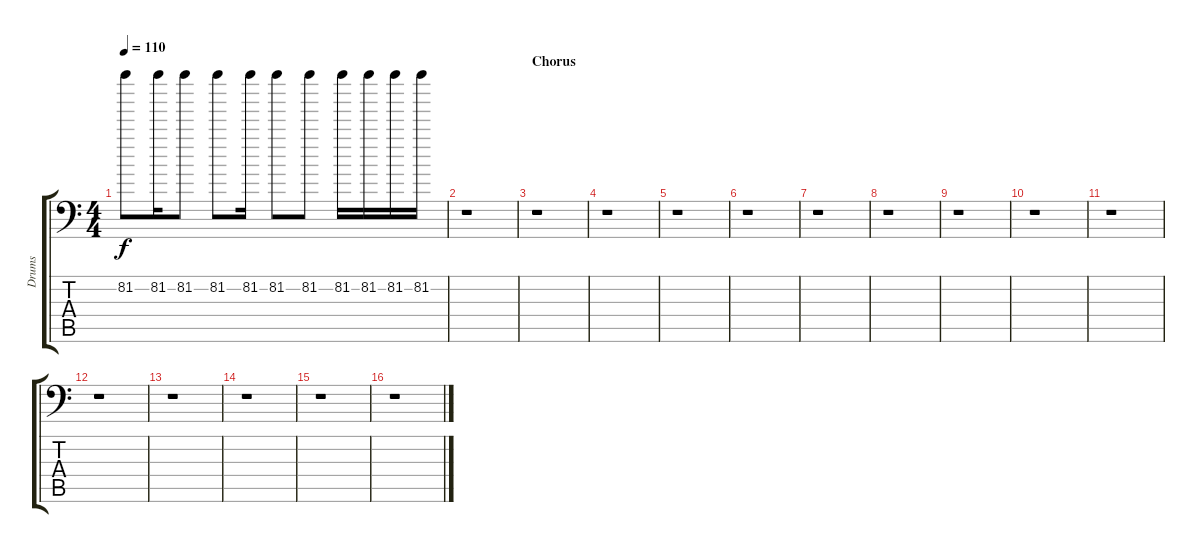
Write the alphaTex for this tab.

\track ("Drums" "Drums") {instrument acousticgrandpiano}
\staff {score tabs}
\tuning (C-1 C-1 C-1 C-1 C-1 C-1) {hide}
\ts (4 4)
\tempo 110
\clef f4
\ks c
81.2.8{dy f} 81.2.16 81.2.8 81.2.8 81.2.16 81.2.8 81.2.8 81.2.16 81.2.16 81.2.16 81.2.16 |
r.1 |
\section ("" "Chorus")
r.1 |
r.1 |
r.1 |
r.1 |
r.1 |
r.1 |
r.1 |
r.1 |
r.1 |
r.1 |
r.1 |
r.1 |
r.1 |
r.1
